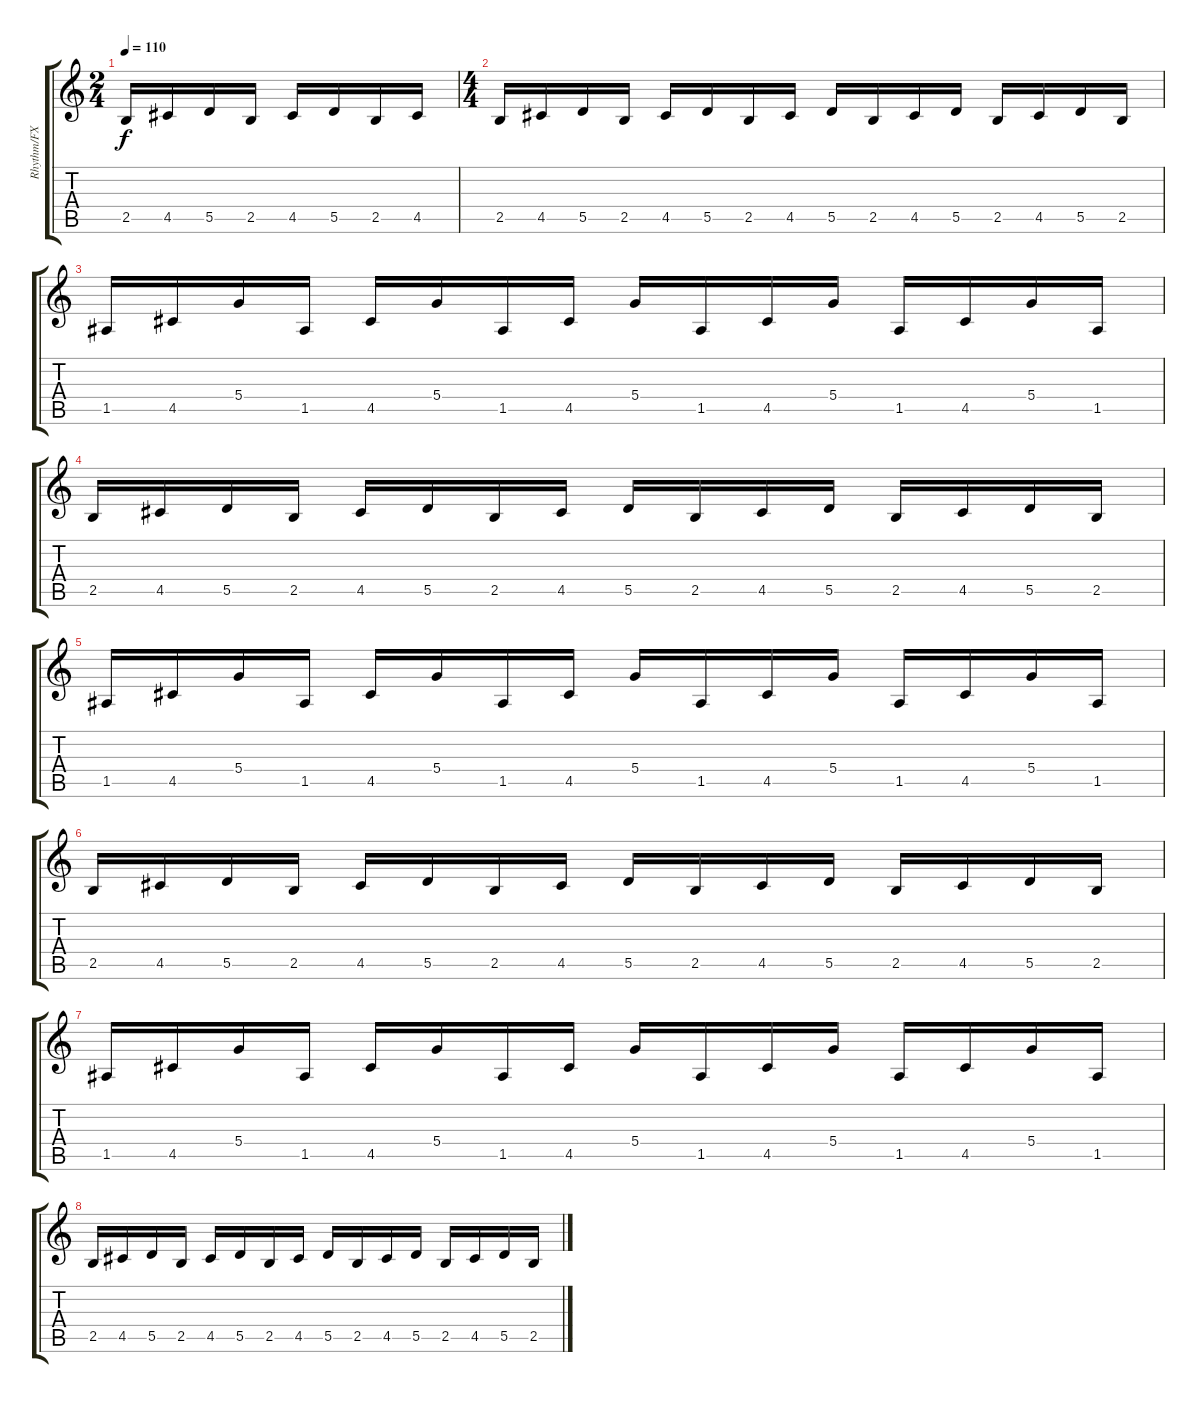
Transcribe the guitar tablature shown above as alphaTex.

\track ("Rhythm/FX" "Rhythm/FX") {instrument distortionguitar}
\staff {score tabs}
\tuning (E4 B3 G3 D3 A2 E2) {hide}
\ts (2 4)
\tempo 110
\clef g2
\ks c
2.5.16{dy f} 4.5.16 5.5.16 2.5.16 4.5.16 5.5.16 2.5.16 4.5.16 |
\ts (4 4)
2.5.16 4.5.16 5.5.16 2.5.16 4.5.16 5.5.16 2.5.16 4.5.16 5.5.16 2.5.16 4.5.16 5.5.16 2.5.16 4.5.16 5.5.16 2.5.16 |
1.5.16 4.5.16 5.4.16 1.5.16 4.5.16 5.4.16 1.5.16 4.5.16 5.4.16 1.5.16 4.5.16 5.4.16 1.5.16 4.5.16 5.4.16 1.5.16 |
2.5.16 4.5.16 5.5.16 2.5.16 4.5.16 5.5.16 2.5.16 4.5.16 5.5.16 2.5.16 4.5.16 5.5.16 2.5.16 4.5.16 5.5.16 2.5.16 |
1.5.16 4.5.16 5.4.16 1.5.16 4.5.16 5.4.16 1.5.16 4.5.16 5.4.16 1.5.16 4.5.16 5.4.16 1.5.16 4.5.16 5.4.16 1.5.16 |
2.5.16 4.5.16 5.5.16 2.5.16 4.5.16 5.5.16 2.5.16 4.5.16 5.5.16 2.5.16 4.5.16 5.5.16 2.5.16 4.5.16 5.5.16 2.5.16 |
1.5.16 4.5.16 5.4.16 1.5.16 4.5.16 5.4.16 1.5.16 4.5.16 5.4.16 1.5.16 4.5.16 5.4.16 1.5.16 4.5.16 5.4.16 1.5.16 |
2.5.16 4.5.16 5.5.16 2.5.16 4.5.16 5.5.16 2.5.16 4.5.16 5.5.16 2.5.16 4.5.16 5.5.16 2.5.16 4.5.16 5.5.16 2.5.16
